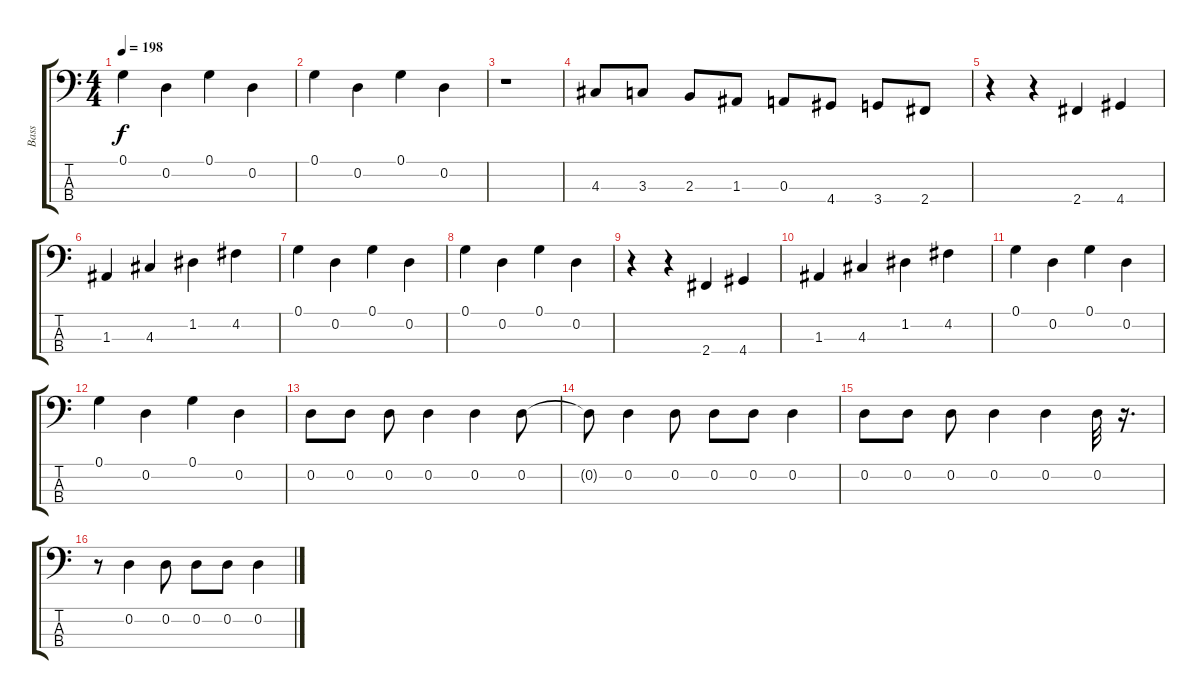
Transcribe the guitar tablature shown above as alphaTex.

\track ("Bass" "Bass") {instrument acousticguitarnylon}
\staff {score tabs}
\tuning (G2 D2 A1 E1) {hide}
\ts (4 4)
\tempo 198
\clef f4
\ks c
0.1.4{dy f} 0.2.4 0.1.4 0.2.4 |
0.1.4 0.2.4 0.1.4 0.2.4 |
r.1 |
4.3.8 3.3.8 2.3.8 1.3.8 0.3.8 4.4.8 3.4.8 2.4.8 |
r.4 r.4 2.4.4 4.4.4 |
1.3.4 4.3.4 1.2.4 4.2.4 |
0.1.4 0.2.4 0.1.4 0.2.4 |
0.1.4 0.2.4 0.1.4 0.2.4 |
r.4 r.4 2.4.4 4.4.4 |
1.3.4 4.3.4 1.2.4 4.2.4 |
0.1.4 0.2.4 0.1.4 0.2.4 |
0.1.4 0.2.4 0.1.4 0.2.4 |
0.2.8 0.2.8 0.2.8 0.2.4 0.2.4 0.2.8 |
0.2{t}.8 0.2.4 0.2.8 0.2.8 0.2.8 0.2.4 |
0.2.8 0.2.8 0.2.8 0.2.4 0.2.4 0.2.32 r.16{d} |
r.8 0.2.4 0.2.8 0.2.8 0.2.8 0.2.4
